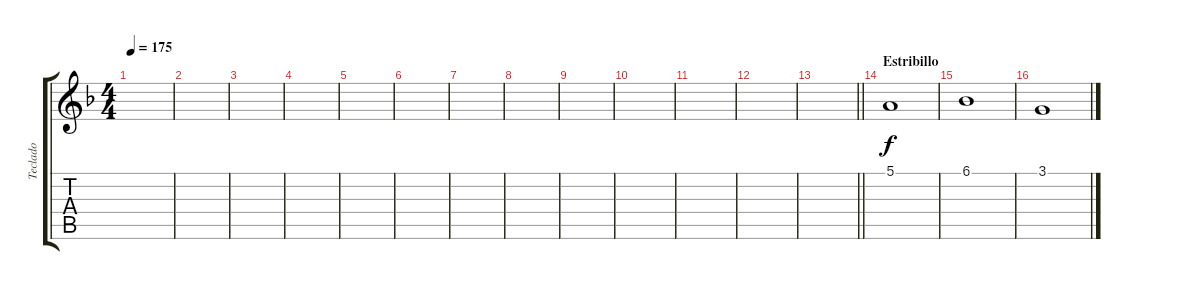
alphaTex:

\track ("Teclado" "Teclado") {instrument stringensemble1}
\staff {score tabs}
\tuning (E4 B3 G3 D3 A2 E2) {hide}
\ts (4 4)
\tempo 175
\clef g2
\ks dminor
|
|
|
|
|
|
|
|
|
|
|
|
\barLineRight lightlight
|
\section ("" "Estribillo")
5.1.1 |
6.1.1 |
3.1.1
